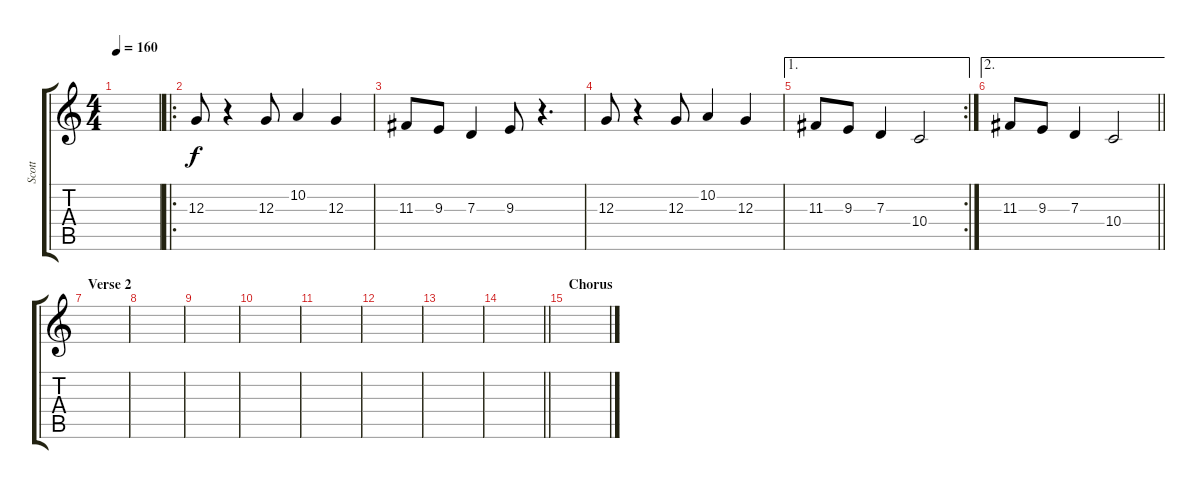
\track ("Scott" "Scott") {instrument trumpet}
\staff {score tabs}
\tuning (E4 B3 G3 D3 A2 E2) {hide}
\ts (4 4)
\tempo 160
\clef g2
\ks c
|
\ro
12.3.8 r.4 12.3.8 10.2.4 12.3.4 |
11.3.8 9.3.8 7.3.4 9.3.8 r.4{d} |
12.3.8 r.4 12.3.8 10.2.4 12.3.4 |
\ae 1
\rc 2
11.3.8 9.3.8 7.3.4 10.4.2 |
\ae 2
\barLineRight lightlight
11.3.8 9.3.8 7.3.4 10.4.2 |
\section ("" "Verse 2")
|
|
|
|
|
|
|
\barLineRight lightlight
|
\section ("" "Chorus")
